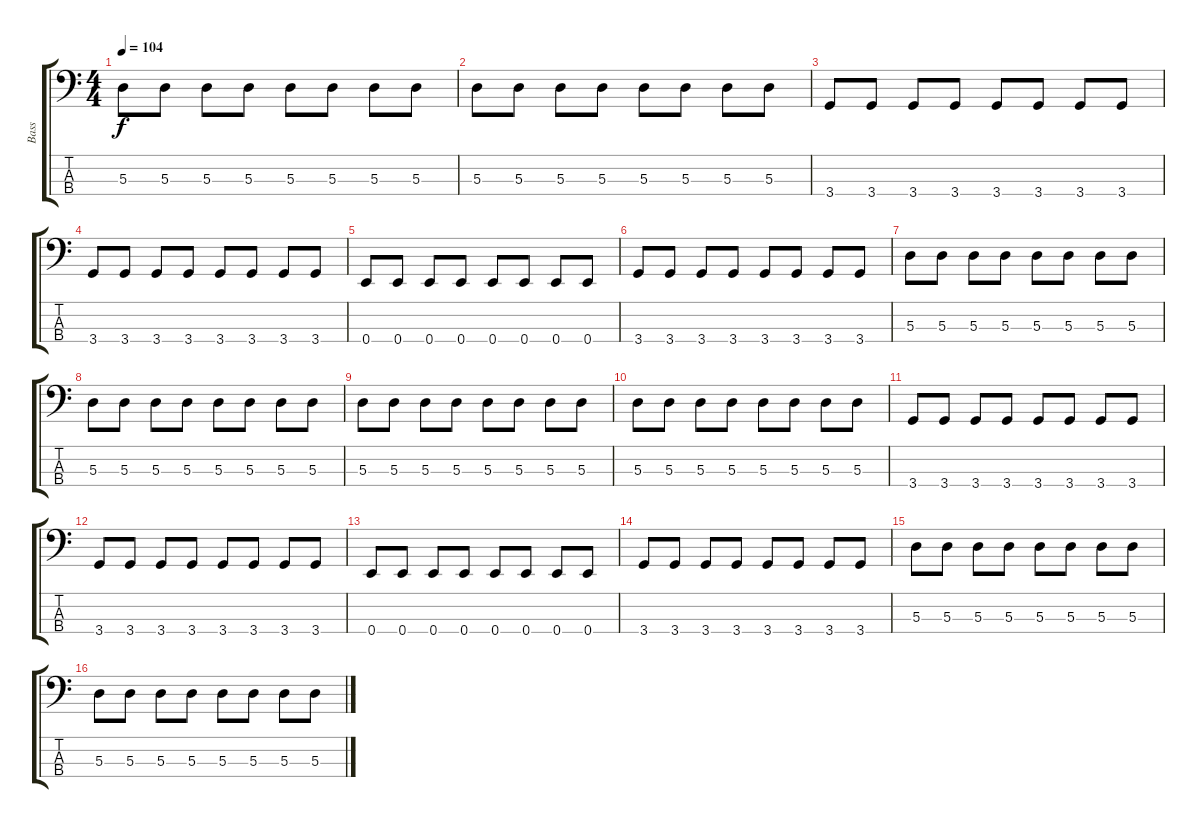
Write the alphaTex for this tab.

\track ("Bass" "Bass") {instrument slapbass1}
\staff {score tabs}
\tuning (G2 D2 A1 E1) {hide}
\ts (4 4)
\tempo 104
\clef f4
\ks c
5.3.8{dy f} 5.3.8 5.3.8 5.3.8 5.3.8 5.3.8 5.3.8 5.3.8 |
5.3.8 5.3.8 5.3.8 5.3.8 5.3.8 5.3.8 5.3.8 5.3.8 |
3.4.8 3.4.8 3.4.8 3.4.8 3.4.8 3.4.8 3.4.8 3.4.8 |
3.4.8 3.4.8 3.4.8 3.4.8 3.4.8 3.4.8 3.4.8 3.4.8 |
0.4.8 0.4.8 0.4.8 0.4.8 0.4.8 0.4.8 0.4.8 0.4.8 |
3.4.8 3.4.8 3.4.8 3.4.8 3.4.8 3.4.8 3.4.8 3.4.8 |
5.3.8 5.3.8 5.3.8 5.3.8 5.3.8 5.3.8 5.3.8 5.3.8 |
5.3.8 5.3.8 5.3.8 5.3.8 5.3.8 5.3.8 5.3.8 5.3.8 |
5.3.8 5.3.8 5.3.8 5.3.8 5.3.8 5.3.8 5.3.8 5.3.8 |
5.3.8 5.3.8 5.3.8 5.3.8 5.3.8 5.3.8 5.3.8 5.3.8 |
3.4.8 3.4.8 3.4.8 3.4.8 3.4.8 3.4.8 3.4.8 3.4.8 |
3.4.8 3.4.8 3.4.8 3.4.8 3.4.8 3.4.8 3.4.8 3.4.8 |
0.4.8 0.4.8 0.4.8 0.4.8 0.4.8 0.4.8 0.4.8 0.4.8 |
3.4.8 3.4.8 3.4.8 3.4.8 3.4.8 3.4.8 3.4.8 3.4.8 |
5.3.8 5.3.8 5.3.8 5.3.8 5.3.8 5.3.8 5.3.8 5.3.8 |
5.3.8 5.3.8 5.3.8 5.3.8 5.3.8 5.3.8 5.3.8 5.3.8
